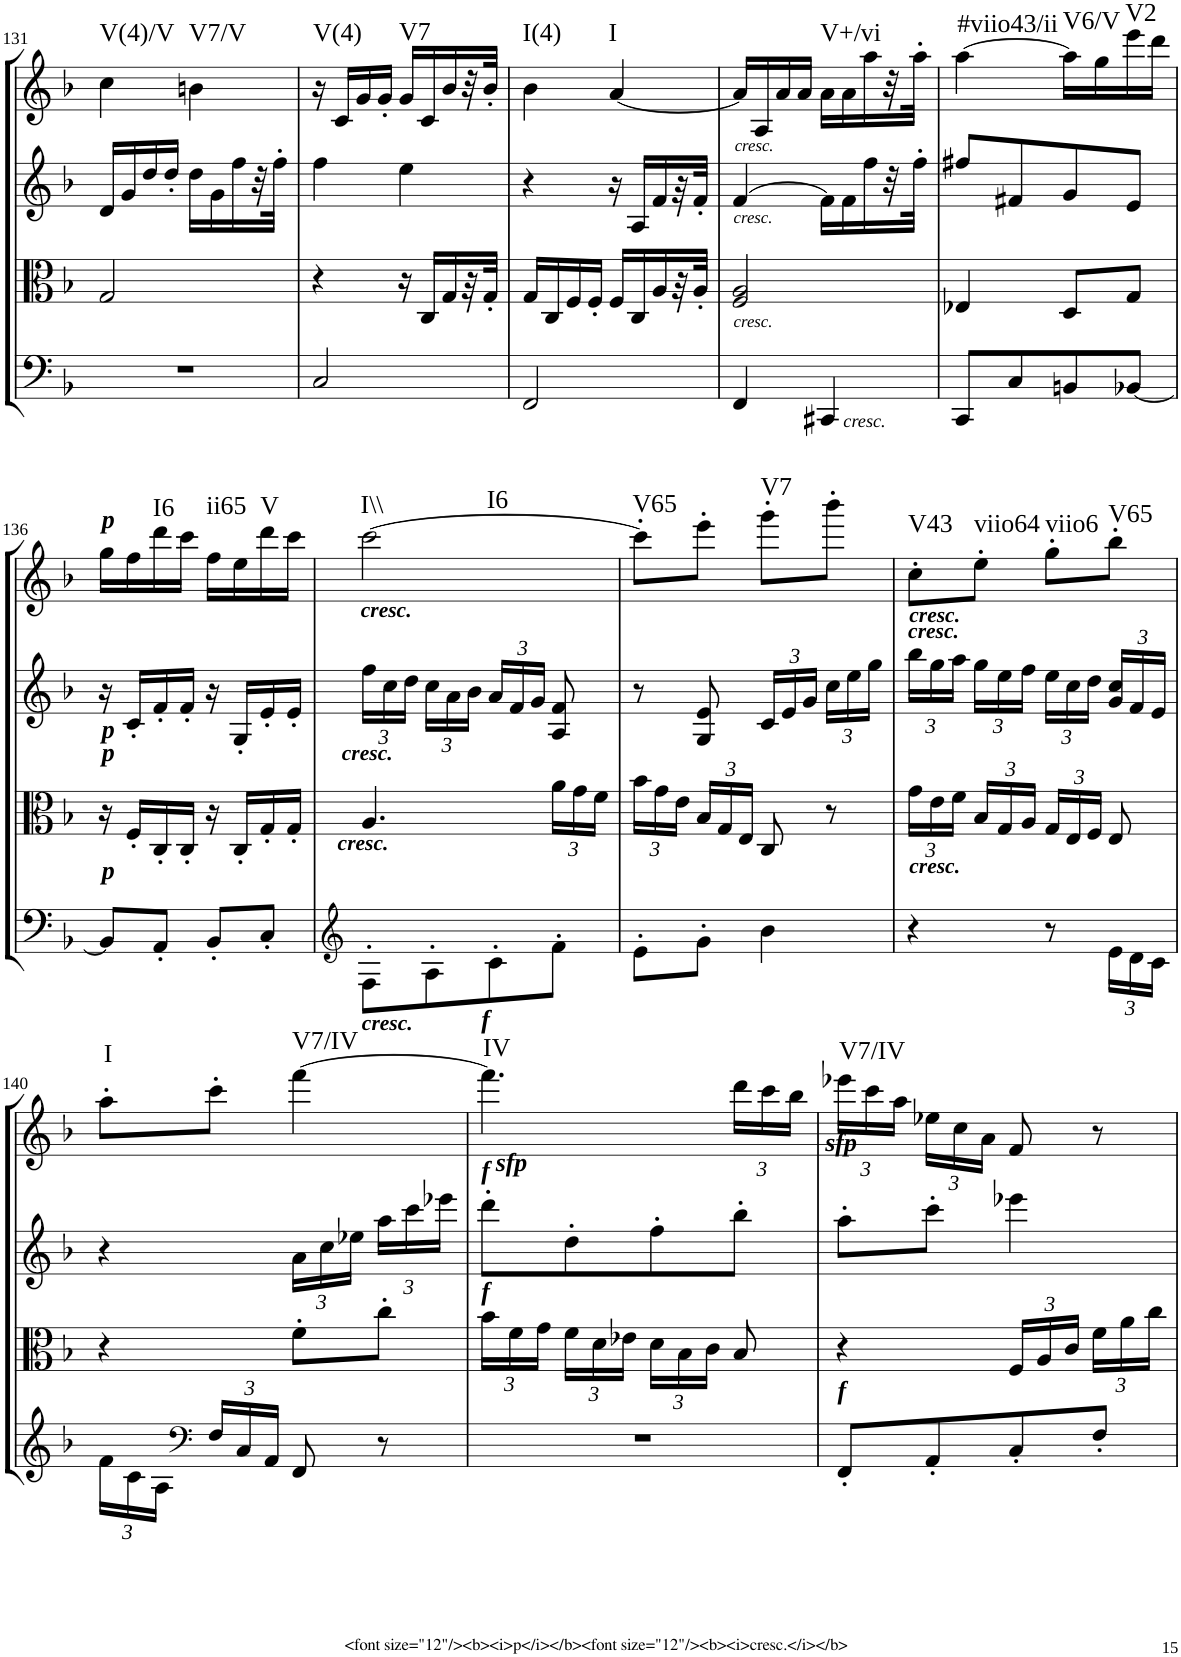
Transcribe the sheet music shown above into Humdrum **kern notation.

**kern	**kern	**kern	**kern	**harte
*part4	*part3	*part2	*part1	*part1
*staff4	*staff3	*staff2	*staff1	*
*I"Cello	*I"Viola	*I"2nd Violin	*I"1st Violin	*
*	*I'Vla	*I'Vln	*I'Vln	*
!!LO:PB:g=z
*clefF4	*clefC3	*clefG2	*clefG2	*
*k[b-]	*k[b-]	*k[b-]	*k[b-]	*
*F:	*F:	*F:	*F:	*
*M2/4	*M2/4	*M2/4	*M2/4	*
=131	=131	=131	=131	=131
!	!	!	!	!LO:H:kt=V(4)/V
2r	2G/	16d/LL	4cc\	N
.	.	16g/	.	.
.	.	16dd/	.	.
.	.	16dd'/JJ	.	.
!	!	!	!	!LO:H:kt=V7/V
.	.	16dd\LL	4bn\	N
.	.	16g\	.	.
.	.	16ff\	.	.
.	.	32r	.	.
.	.	32ff'\JJJ	.	.
=132	=132	=132	=132	=132
!	!	!	!	!LO:H:kt=V(4)
2C/	4r	4ff\	16r	N
.	.	.	16c/LL	.
.	.	.	16g/	.
.	.	.	16g'/JJ	.
!	!	!	!	!LO:H:kt=V7
.	16r	4ee\	16g/LL	N
.	16C/LL	.	16c/	.
.	16G/	.	16b-/	.
.	32r	.	32r	.
.	32G'/JJJ	.	32b-'/JJJ	.
=133	=133	=133	=133	=133
!	!	!	!	!LO:H:kt=I(4)
2FF/	16G/LL	4r	4b-\	N
.	16C/	.	.	.
.	16F/	.	.	.
.	16F'/JJ	.	.	.
!	!	!	!	!LO:H:kt=I
.	16F/LL	16r	[4a/	N
.	16C/	16A/LL	.	.
.	16A/	16f/	.	.
.	32r	32r	.	.
.	32A'/JJJ	32f'/JJJ	.	.
=134	=134	=134	=134	=134
!	!	!	!LO:TX:b:i:t=cresc.	!
!	!	!LO:TX:b:i:t=cresc.	!	!
!	!LO:TX:b:i:t=cresc.	!	!	!
4FF/	2F/ 2A/	[4f/	16a/LL]	.
.	.	.	16A/	.
.	.	.	16a/	.
.	.	.	16a/JJ	.
!LO:TX:b:i:t=cresc.	!	!	!	!LO:H:kt=V+/vi
4CC#X/	.	16f\LL]	16a\LL	N
.	.	16f\	16a\	.
.	.	16ff\	16aa\	.
.	.	32r	32r	.
.	.	32ff'\JJJ	32aa'\JJJ	.
=135	=135	=135	=135	=135
!	!	!	!	!LO:H:kt=#viio43/ii
8CC/L	4E-X/	8ff#X/L	[4aa\	N
8C/	.	8f#X/	.	.
!	!	!	!	!LO:H:kt=V6/V
8BBn/	8D/L	8g/	16aa\LL]	N
.	.	.	16gg\	.
!	!	!	!	!LO:H:kt=V2
[8BB-X/J	8G/J	8e/J	16eee\	N
.	.	.	16ddd\JJ	.
!!LO:LB:g=z
=136	=136	=136	=136	=136
!	!	!	!LO:TX:a:Bi:t=p	!
!	!LO:TX:a:Bi:t=p	!	!	!
!	!LO:TX:a:Bi:t=p	!	!	!
!LO:TX:a:Bi:t=p	!	!	!	!
8BB-/L]	16r	16r	16gg\LL	.
.	16F'/LL	16c'/LL	16ff\	.
!	!	!	!	!LO:H:kt=I6
8AA'/J	16C'/	16f'/	16ddd\	N
.	16C'/JJ	16f'/JJ	16ccc\JJ	.
!	!	!	!	!LO:H:kt=ii65
8BB-'/L	16r	16r	16ff\LL	N
.	16C'/LL	16G'/LL	16ee\	.
!	!	!	!	!LO:H:kt=V
8C'/J	16G'/	16e'/	16ddd\	N
.	16G'/JJ	16e'/JJ	16ccc\JJ	.
=137	=137	=137	=137	=137
*clefG2	*	*	*	*
*	*	*Xbrackettup	*	*
!	!	!	!LO:TX:b:Bi:t=cresc.	!
!	!LO:TX:a:Bi:t=cresc.	!	!	!
!	!LO:TX:b:Bi:t=cresc.	!	!	!
!LO:TX:b:Bi:t=cresc.	!	!	!	!LO:H:n=1:kt=I\\
!	!	!	!	!LO:H:n=2:kt=I6
8F'\L	4.A/	24ff\LL	[2ccc\	N N
.	.	24cc\	.	.
.	.	24dd\JJ	.	.
8A'\	.	24cc\LL	.	.
.	.	24a\	.	.
.	.	24b-\JJ	.	.
8c'\	.	24a/LL	.	.
.	.	24f/	.	.
.	.	24g/JJ	.	.
*	*Xbrackettup	*	*	*
8f'\J	24a\LL	8A/ 8f/	.	.
.	24g\	.	.	.
.	24f\JJ	.	.	.
=138	=138	=138	=138	=138
!	!	!	!	!LO:H:kt=V65
8e'\L	24b-\LL	8r	8ccc'\L]	N
.	24g\	.	.	.
.	24e\JJ	.	.	.
8g'\J	24B-/LL	8G/ 8e/	8eee'\J	.
.	24G/	.	.	.
.	24E/JJ	.	.	.
!	!	!	!	!LO:H:kt=V7
4b-\	8C/	24c/LL	8ggg'\L	N
.	.	24e/	.	.
.	.	24g/JJ	.	.
.	8r	24cc\LL	8bbb-'\J	.
.	.	24ee\	.	.
.	.	24gg\JJ	.	.
=139	=139	=139	=139	=139
!	!	!	!LO:TX:b:Bi:t=cresc.	!
!	!	!LO:TX:a:Bi:t=cresc.	!	!
!LO:TX:a:Bi:t=cresc.	!	!	!	!LO:H:kt=V43
4r	24g\LL	24bb-\LL	8cc'\L	N
.	24e\	24gg\	.	.
.	24f\JJ	24aa\JJ	.	.
!	!	!	!	!LO:H:kt=viio64
.	24B-/LL	24gg\LL	8ee'\J	N
.	24G/	24ee\	.	.
.	24A/JJ	24ff\JJ	.	.
!	!	!	!	!LO:H:kt=viio6
8r	24G/LL	24ee\LL	8gg'\L	N
.	24E/	24cc\	.	.
.	24F/JJ	24dd\JJ	.	.
*Xbrackettup	*	*	*	*
!	!	!	!	!LO:H:kt=V65
24e\LL	8E/	24g/ 24cc/LL	8bb-'\J	N
24d\	.	24f/	.	.
24c\JJ	.	24e/JJ	.	.
!!LO:LB:g=z
=140	=140	=140	=140	=140
!	!	!	!	!LO:H:kt=I
24f\LL	4r	4r	8aa'\L	N
24c\	.	.	.	.
24A\JJ	.	.	.	.
*clefF4	*	*	*	*
24F/LL	.	.	8ccc'\J	.
24C/	.	.	.	.
24AA/JJ	.	.	.	.
!	!	!	!	!LO:H:kt=V7/IV
8FF/	8f'\L	24a\LL	[4fff\	N
.	.	24cc\	.	.
.	.	24ee-X\JJ	.	.
8r	8cc'\J	24aa\LL	.	.
.	.	24ccc\	.	.
.	.	24eee-X\JJ	.	.
=141	=141	=141	=141	=141
!	!	!	!LO:TX:a:Bi:t=sfp	!
!	!	!	!LO:TX:a:Bi:t=f	!
!	!	!LO:TX:a:Bi:t=f	!	!
!	!LO:TX:a:Bi:t=f	!	!	!LO:H:kt=IV
2r	24b-\LL	8ddd'\L	4.fff\]	N
.	24f\	.	.	.
.	24g\JJ	.	.	.
.	24f\LL	8dd'\	.	.
.	24d\	.	.	.
.	24e-X\JJ	.	.	.
.	24d\LL	8ff'\	.	.
.	24B-\	.	.	.
.	24c\JJ	.	.	.
*	*	*	*Xbrackettup	*
.	8B-/	8bb-'\J	24ddd\LL	.
.	.	.	24ccc\	.
.	.	.	24bb-\JJ	.
=142	=142	=142	=142	=142
!	!	!	!LO:TX:a:Bi:t=sfp	!
!LO:TX:a:Bi:t=f	!	!	!	!LO:H:kt=V7/IV
8FF'/L	4r	8aa'\L	24eee-X\LL	N
.	.	.	24ccc\	.
.	.	.	24aa\JJ	.
8AA'/	.	8ccc'\J	24ee-X\LL	.
.	.	.	24cc\	.
.	.	.	24a\JJ	.
8C'/	24F/LL	4eee-X\	8f/	.
.	24A/	.	.	.
.	24c/JJ	.	.	.
8F'/J	24f\LL	.	8r	.
.	24a\	.	.	.
.	24cc\JJ	.	.	.
=	=	=	=	=
*-	*-	*-	*-	*-
